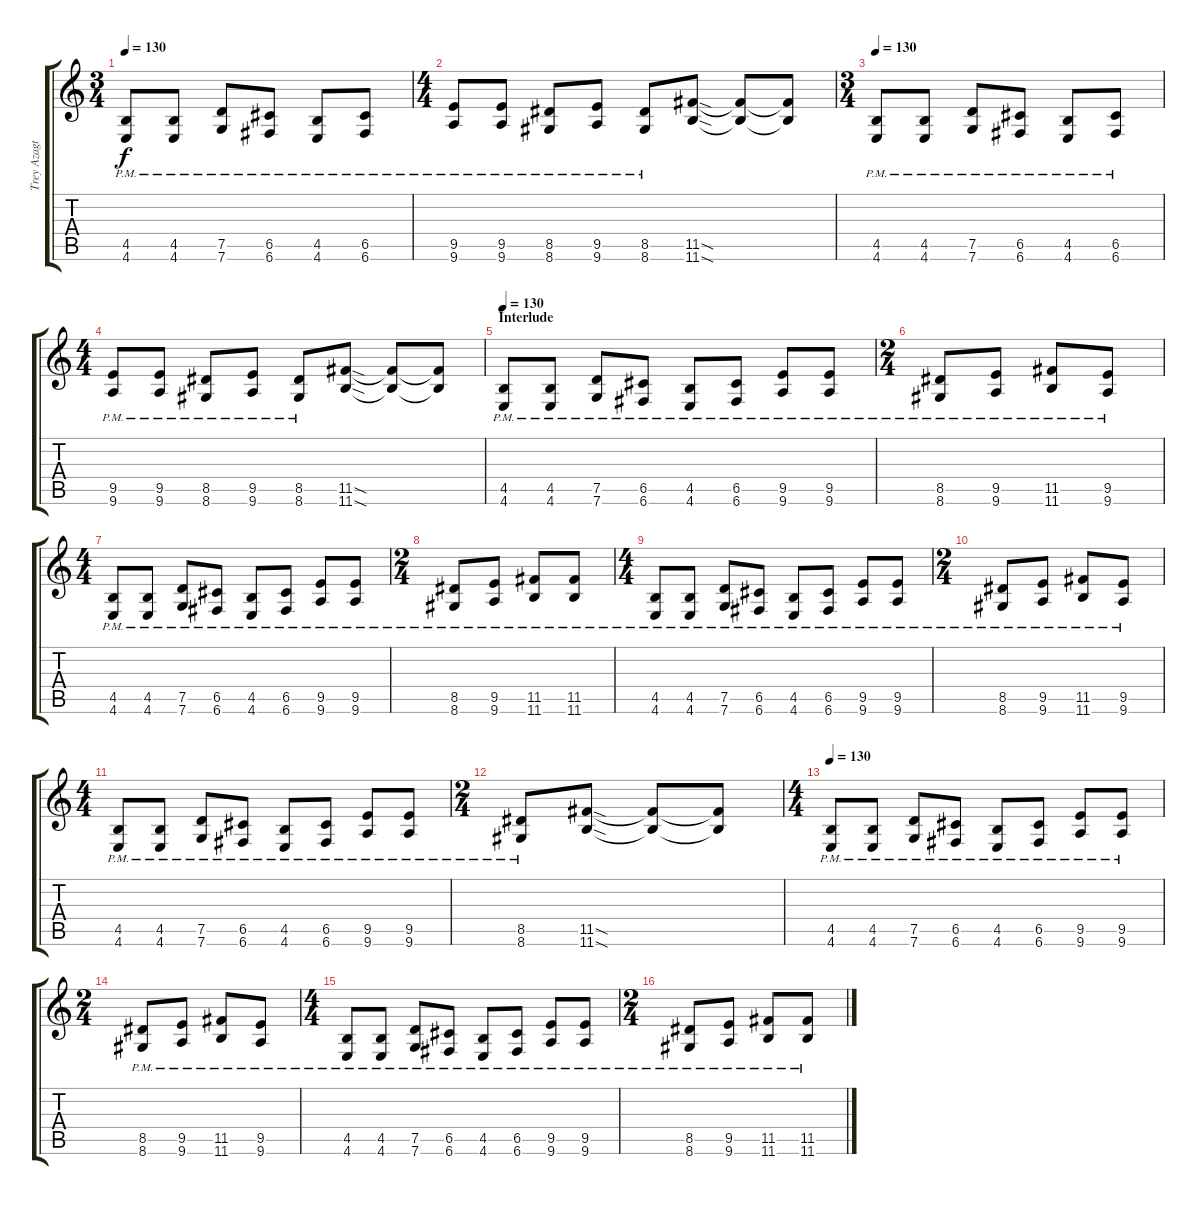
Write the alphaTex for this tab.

\track ("Trey Azagthoth #2" "Trey Azagt") {instrument overdrivenguitar}
\staff {score tabs}
\tuning (D4 A3 F3 C3 G2 C2) {hide}
\ts (3 4)
\tempo 130
\clef g2
\ks c
(4.5{pm} 4.6{pm}).8{dy f} (4.5{pm} 4.6{pm}).8 (7.5{pm} 7.6{pm}).8 (6.5{pm} 6.6{pm}).8 (4.5{pm} 4.6{pm}).8 (6.5{pm} 6.6{pm}).8 |
\ts (4 4)
(9.5{pm} 9.6{pm}).8 (9.5{pm} 9.6{pm}).8 (8.5{pm} 8.6{pm}).8 (9.5{pm} 9.6{pm}).8 (8.5{pm} 8.6{pm}).8 (11.5{sod} 11.6{sod}).8 (11.5{t} 11.6{t}).8 (11.5{t} 11.6{t}).8 |
\ts (3 4)
\tempo 130
(4.5{pm} 4.6{pm}).8 (4.5{pm} 4.6{pm}).8 (7.5{pm} 7.6{pm}).8 (6.5{pm} 6.6{pm}).8 (4.5{pm} 4.6{pm}).8 (6.5{pm} 6.6{pm}).8 |
\ts (4 4)
(9.5{pm} 9.6{pm}).8 (9.5{pm} 9.6{pm}).8 (8.5{pm} 8.6{pm}).8 (9.5{pm} 9.6{pm}).8 (8.5{pm} 8.6{pm}).8 (11.5{sod} 11.6{sod}).8 (11.5{t} 11.6{t}).8 (11.5{t} 11.6{t}).8 |
\section ("" "Interlude")
\tempo 130
(4.5{pm} 4.6{pm}).8 (4.5{pm} 4.6{pm}).8 (7.5{pm} 7.6{pm}).8 (6.5{pm} 6.6{pm}).8 (4.5{pm} 4.6{pm}).8 (6.5{pm} 6.6{pm}).8 (9.5{pm} 9.6{pm}).8 (9.5{pm} 9.6{pm}).8 |
\ts (2 4)
(8.5{pm} 8.6{pm}).8 (9.5{pm} 9.6{pm}).8 (11.5{pm} 11.6{pm}).8 (9.5{pm} 9.6{pm}).8 |
\ts (4 4)
(4.5{pm} 4.6{pm}).8 (4.5{pm} 4.6{pm}).8 (7.5{pm} 7.6{pm}).8 (6.5{pm} 6.6{pm}).8 (4.5{pm} 4.6{pm}).8 (6.5{pm} 6.6{pm}).8 (9.5{pm} 9.6{pm}).8 (9.5{pm} 9.6{pm}).8 |
\ts (2 4)
(8.5{pm} 8.6{pm}).8 (9.5{pm} 9.6{pm}).8 (11.5{pm} 11.6{pm}).8 (11.5{pm} 11.6{pm}).8 |
\ts (4 4)
(4.5{pm} 4.6{pm}).8 (4.5{pm} 4.6{pm}).8 (7.5{pm} 7.6{pm}).8 (6.5{pm} 6.6{pm}).8 (4.5{pm} 4.6{pm}).8 (6.5{pm} 6.6{pm}).8 (9.5{pm} 9.6{pm}).8 (9.5{pm} 9.6{pm}).8 |
\ts (2 4)
(8.5{pm} 8.6{pm}).8 (9.5{pm} 9.6{pm}).8 (11.5{pm} 11.6{pm}).8 (9.5{pm} 9.6{pm}).8 |
\ts (4 4)
(4.5{pm} 4.6{pm}).8 (4.5{pm} 4.6{pm}).8 (7.5{pm} 7.6{pm}).8 (6.5{pm} 6.6{pm}).8 (4.5{pm} 4.6{pm}).8 (6.5{pm} 6.6{pm}).8 (9.5{pm} 9.6{pm}).8 (9.5{pm} 9.6{pm}).8 |
\ts (2 4)
(8.5{pm} 8.6{pm}).8 (11.5{sod} 11.6{sod}).8 (11.5{t} 11.6{t}).8 (11.5{t} 11.6{t}).8 |
\ts (4 4)
\tempo 130
(4.5{pm} 4.6{pm}).8 (4.5{pm} 4.6{pm}).8 (7.5{pm} 7.6{pm}).8 (6.5{pm} 6.6{pm}).8 (4.5{pm} 4.6{pm}).8 (6.5{pm} 6.6{pm}).8 (9.5{pm} 9.6{pm}).8 (9.5{pm} 9.6{pm}).8 |
\ts (2 4)
(8.5{pm} 8.6{pm}).8 (9.5{pm} 9.6{pm}).8 (11.5{pm} 11.6{pm}).8 (9.5{pm} 9.6{pm}).8 |
\ts (4 4)
(4.5{pm} 4.6{pm}).8 (4.5{pm} 4.6{pm}).8 (7.5{pm} 7.6{pm}).8 (6.5{pm} 6.6{pm}).8 (4.5{pm} 4.6{pm}).8 (6.5{pm} 6.6{pm}).8 (9.5{pm} 9.6{pm}).8 (9.5{pm} 9.6{pm}).8 |
\ts (2 4)
(8.5{pm} 8.6{pm}).8 (9.5{pm} 9.6{pm}).8 (11.5{pm} 11.6{pm}).8 (11.5{pm} 11.6{pm}).8
